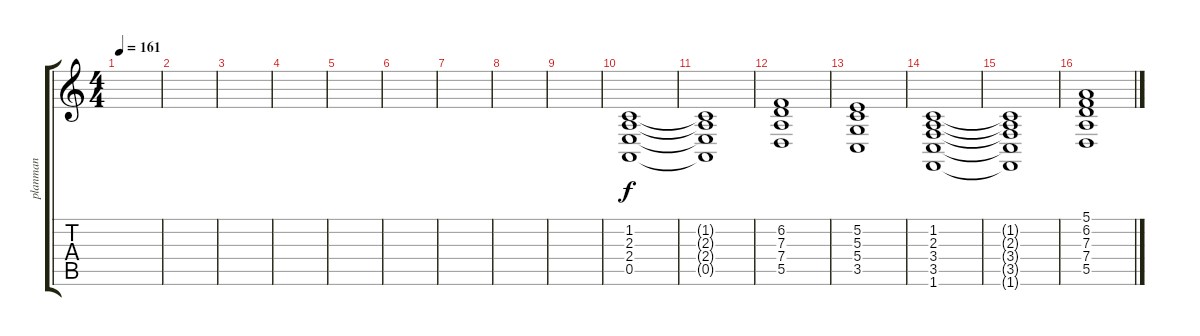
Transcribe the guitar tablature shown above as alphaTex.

\track ("planman" "planman") {instrument choiraahs}
\staff {score tabs}
\tuning (E4 B3 G3 D3 A2 E2) {hide}
\ts (4 4)
\tempo 161
\clef g2
\ks c
|
|
|
|
|
|
|
|
|
(1.2 2.3 2.4 0.5).1 |
(1.2{t} 2.3{t} 2.4{t} 0.5{t}).1 |
(6.2 7.3 7.4 5.5).1 |
(5.2 5.3 5.4 3.5).1 |
(1.2 2.3 3.4 3.5 1.6).1 |
(1.2{t} 2.3{t} 3.4{t} 3.5{t} 1.6{t}).1 |
(5.1 6.2 7.3 7.4 5.5).1
